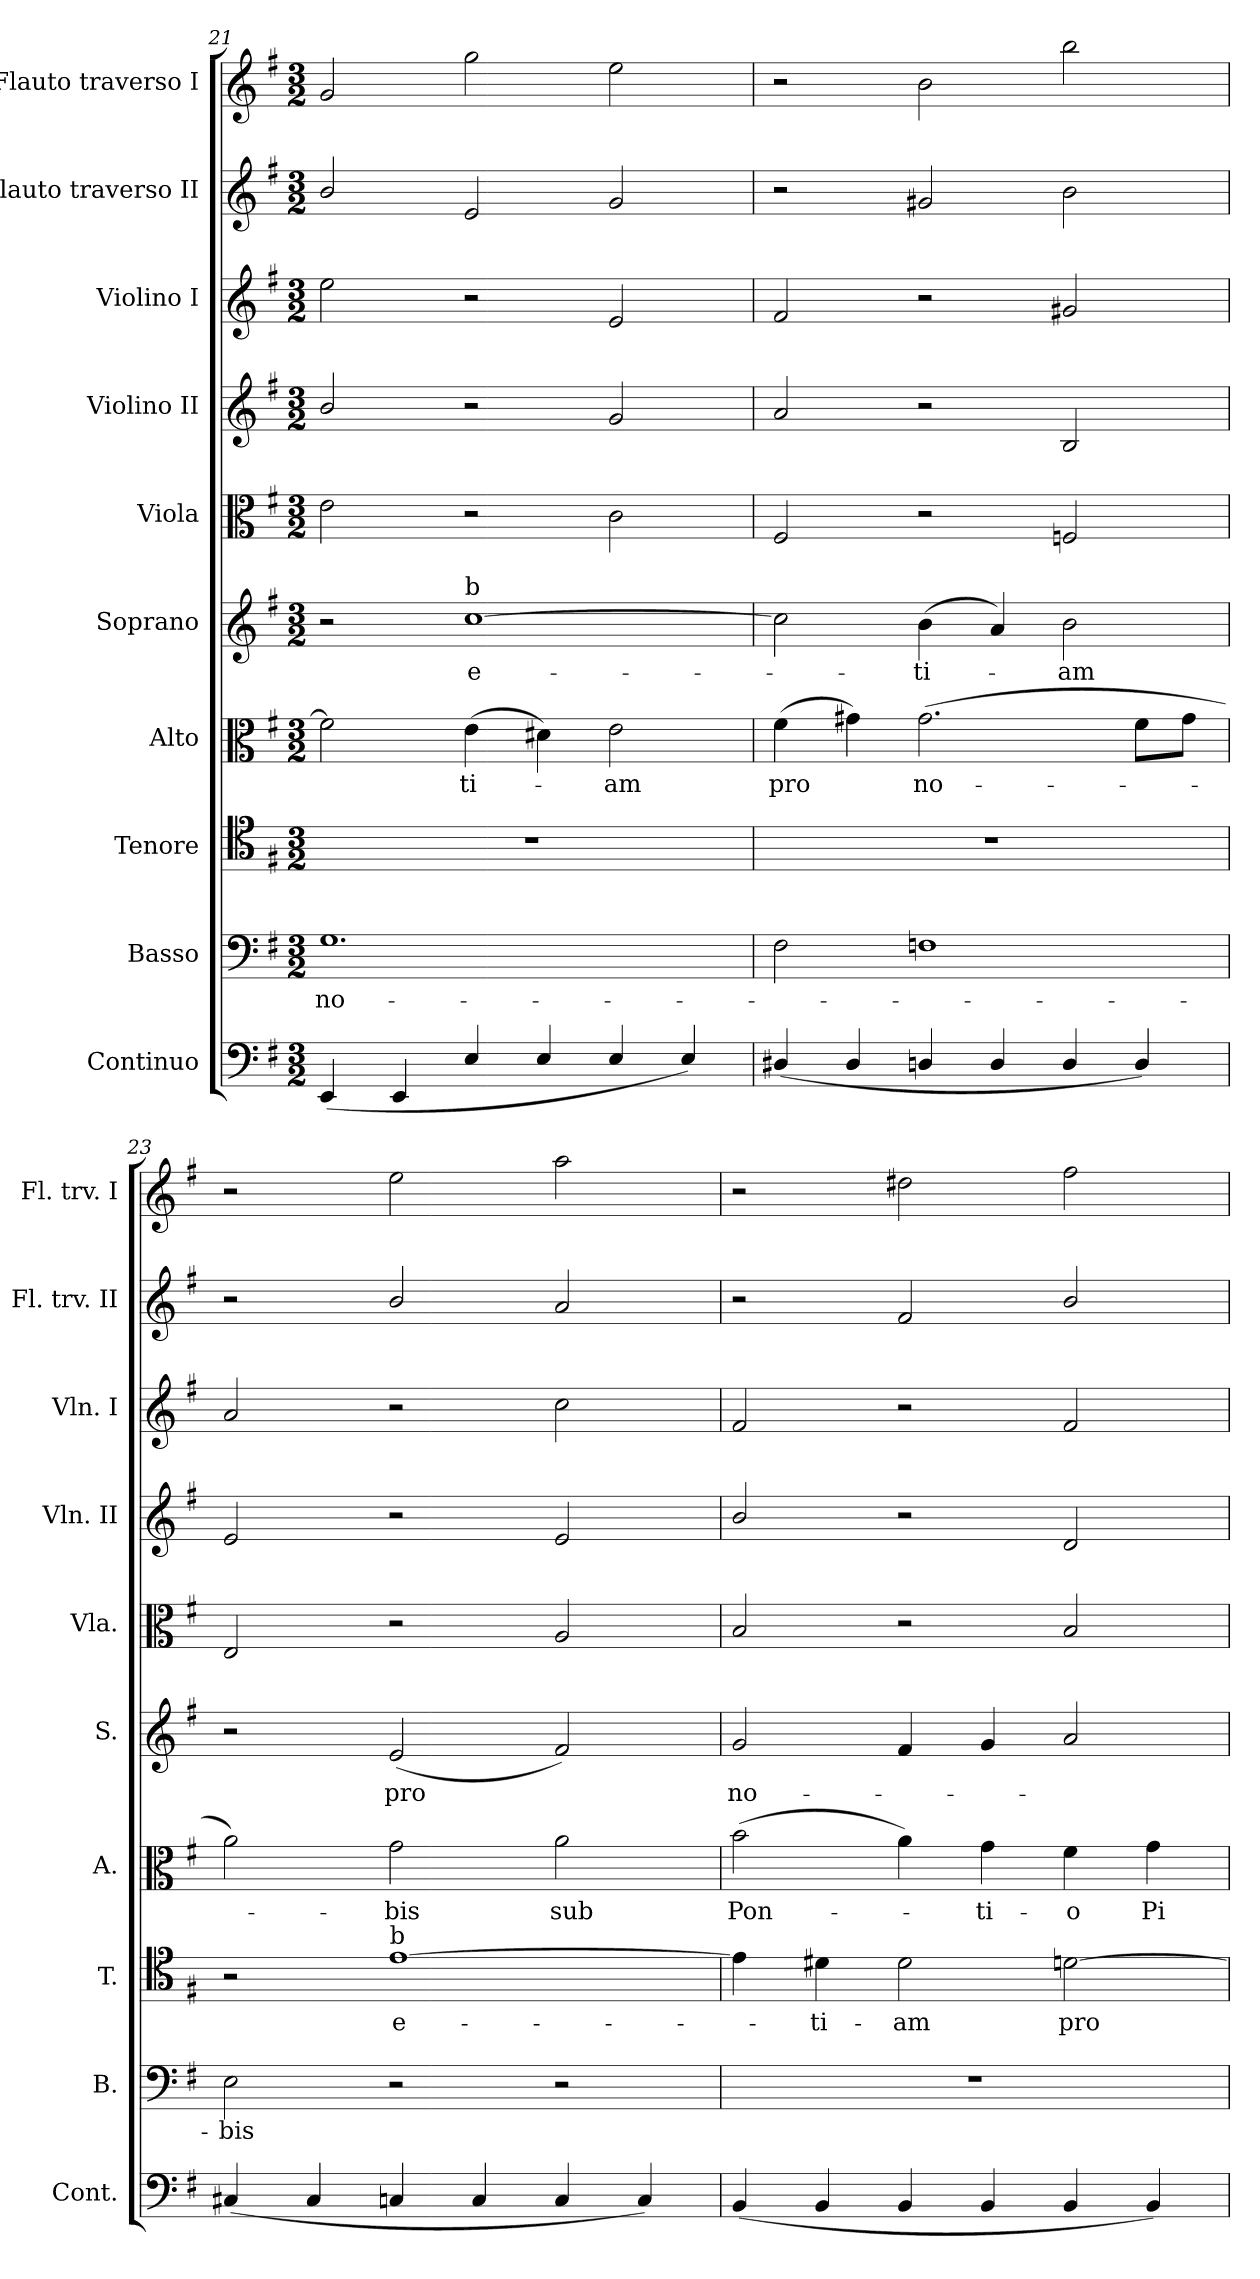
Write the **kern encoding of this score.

**kern	**kern	**text	**kern	**text	**kern	**text	**kern	**text	**kern	**kern	**kern	**kern	**kern
*part10	*part9	*part9	*part8	*part8	*part7	*part7	*part6	*part6	*part5	*part4	*part3	*part2	*part1
*staff10	*staff9	*staff9	*staff8	*staff8	*staff7	*staff7	*staff6	*staff6	*staff5	*staff4	*staff3	*staff2	*staff1
*I"Continuo	*I"Basso	*	*I"Tenore	*	*I"Alto	*	*I"Soprano	*	*I"Viola	*I"Violino II	*I"Violino I	*I"Flauto traverso II	*I"Flauto traverso I
*I'Cont.	*I'B.	*	*I'T.	*	*I'A.	*	*I'S.	*	*I'Vla.	*I'Vln. II	*I'Vln. I	*I'Fl. trv. II	*I'Fl. trv. I
*clefF4	*clefF4	*	*clefC4	*	*clefC3	*	*clefG2	*	*clefC3	*clefG2	*clefG2	*clefG2	*clefG2
*k[f#]	*k[f#]	*	*k[f#]	*	*k[f#]	*	*k[f#]	*	*k[f#]	*k[f#]	*k[f#]	*k[f#]	*k[f#]
*M3/2	*M3/2	*	*M3/2	*	*M3/2	*	*M3/2	*	*M3/2	*M3/2	*M3/2	*M3/2	*M3/2
=21	=21	=21	=21	=21	=21	=21	=21	=21	=21	=21	=21	=21	=21
(4EE/	1.G	no-	1.r	.	2f#\]	.	2r	.	2e\	2b/	2ee\	2b/	2g/
4EE/	.	.	.	.	.	.	.	.	.	.	.	.	.
!	!	!	!	!	!	!	!LO:TX:a:t=b	!	!	!	!	!	!
4E/	.	.	.	.	(4e\	-ti-	[1cc	e-	2r	2r	2r	2e/	2gg\
4E/	.	.	.	.	4d#X\)	.	.	.	.	.	.	.	.
4E/	.	.	.	.	2e\	-am	.	.	2c\	2g/	2e/	2g/	2ee\
4E/)	.	.	.	.	.	.	.	.	.	.	.	.	.
=22	=22	=22	=22	=22	=22	=22	=22	=22	=22	=22	=22	=22	=22
(4D#X/	2F#\	.	1.r	.	(4f#\	pro	2cc\]	.	2F#/	2a/	2f#/	2r	2r
4D#/	.	.	.	.	4g#X\)	.	.	.	.	.	.	.	.
4Dn/	1Fn	.	.	.	(2.g#\	no-	(4b\	-ti-	2r	2r	2r	2g#X/	2b\
4D/	.	.	.	.	.	.	4a/)	.	.	.	.	.	.
4D/	.	.	.	.	.	.	2b\	-am	2Fn/	2B/	2g#X/	2b\	2bb\
4D/)	.	.	.	.	8f#\L	.	.	.	.	.	.	.	.
.	.	.	.	.	8g#\J	.	.	.	.	.	.	.	.
=23	=23	=23	=23	=23	=23	=23	=23	=23	=23	=23	=23	=23	=23
(4C#X/	2E\	-bis	2r	.	2a\)	.	2r	.	2E/	2e/	2a/	2r	2r
4C#/	.	.	.	.	.	.	.	.	.	.	.	.	.
!	!	!	!LO:TX:a:t=b	!	!	!	!	!	!	!	!	!	!
4Cn/	2r	.	[1e	e-	2g\	-bis	(2e/	pro	2r	2r	2r	2b/	2ee\
4C/	.	.	.	.	.	.	.	.	.	.	.	.	.
4C/	2r	.	.	.	2a\	sub	2f#/)	.	2A/	2e/	2cc\	2a/	2aa\
4C/)	.	.	.	.	.	.	.	.	.	.	.	.	.
=24	=24	=24	=24	=24	=24	=24	=24	=24	=24	=24	=24	=24	=24
(4BB/	1.r	.	4e\]	.	(2b\	Pon-	2g/	no-	2B/	2b/	2f#/	2r	2r
4BB/	.	.	4d#X\	-ti-	.	.	.	.	.	.	.	.	.
4BB/	.	.	2d#\	-am	4a\)	.	4f#/	.	2r	2r	2r	2f#/	2dd#X\
4BB/	.	.	.	.	4g\	-ti-	4g/	.	.	.	.	.	.
4BB/	.	.	[2dn\	pro	4f#\	-o	2a/	.	2B/	2d/	2f#/	2b/	2ff#\
4BB/)	.	.	.	.	4g\	Pi-	.	.	.	.	.	.	.
=	=	=	=	=	=	=	=	=	=	=	=	=	=
*-	*-	*-	*-	*-	*-	*-	*-	*-	*-	*-	*-	*-	*-
